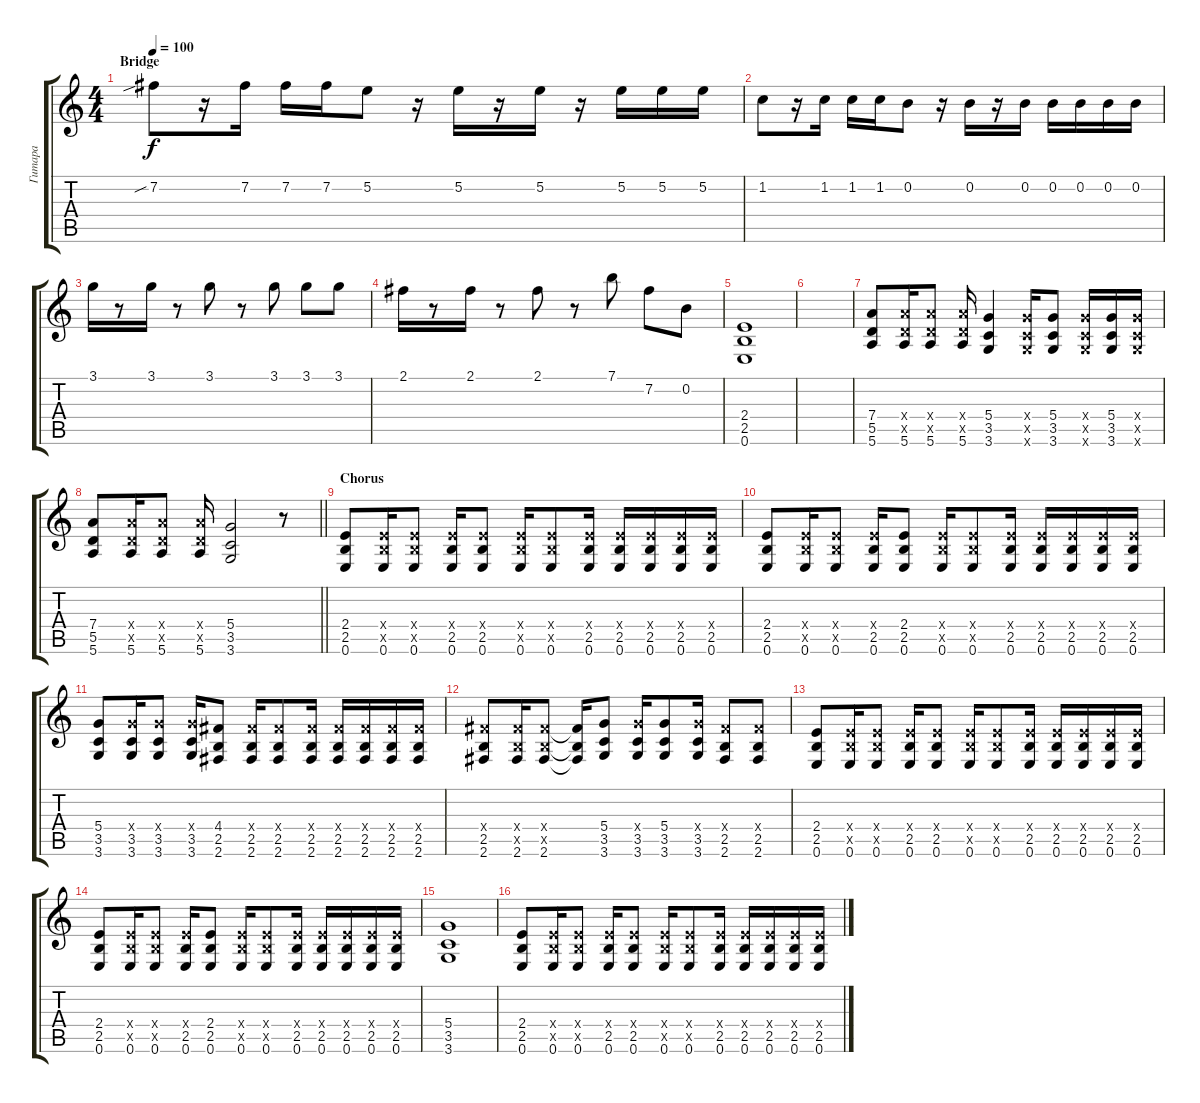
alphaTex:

\track ("Гитара" "Гитара") {instrument overdrivenguitar}
\staff {score tabs}
\tuning (E4 B3 G3 D3 A2 E2) {hide}
\ts (4 4)
\section ("" "Bridge")
\tempo 100
\clef g2
\ks c
7.2{sib}.8{dy f} r.16 7.2.16 7.2.16 7.2.16 5.2.8 r.16 5.2.16 r.16 5.2.16 r.16 5.2.16 5.2.16 5.2.16 |
1.2.8 r.16 1.2.16 1.2.16 1.2.16 0.2.8 r.16 0.2.16 r.16 0.2.16 0.2.16 0.2.16 0.2.16 0.2.16 |
3.1.16 r.8 3.1.16 r.8 3.1.8 r.8 3.1.8 3.1.8 3.1.8 |
2.1.16 r.8 2.1.16 r.8 2.1.8 r.8 7.1.8 7.2.8 0.2.8 |
(2.4 2.5 0.6).1 |
|
(7.4 5.5 5.6).8 (7.4{x} 5.5{x} 5.6).16 (7.4{x} 5.5{x} 5.6).8 (7.4{x} 5.5{x} 5.6).16 (5.4 3.5 3.6).4 (5.4{x} 3.5{x} 3.6{x}).16 (5.4 3.5 3.6).8 (5.4{x} 3.5{x} 3.6{x}).16 (5.4 3.5 3.6).16 (5.4{x} 3.5{x} 3.6{x}).16 |
\barLineRight lightlight
(7.4 5.5 5.6).8 (7.4{x} 5.5{x} 5.6).16 (7.4{x} 5.5{x} 5.6).8 (7.4{x} 5.5{x} 5.6).16 (5.4 3.5 3.6).2 r.8 |
\section ("" "Chorus")
(2.4 2.5 0.6).8 (2.4{x} 2.5{x} 0.6).16 (2.4{x} 2.5{x} 0.6).8 (2.4{x} 2.5 0.6).16 (2.4{x} 2.5 0.6).8 (2.4{x} 2.5{x} 0.6).16 (2.4{x} 2.5{x} 0.6).8 (2.4{x} 2.5 0.6).16 (2.4{x} 2.5 0.6).16 (2.4{x} 2.5 0.6).16 (2.4{x} 2.5 0.6).16 (2.4{x} 2.5 0.6).16 |
(2.4 2.5 0.6).8 (2.4{x} 2.5{x} 0.6).16 (2.4{x} 2.5{x} 0.6).8 (2.4{x} 2.5 0.6).16 (2.4 2.5 0.6).8 (2.4{x} 2.5{x} 0.6).16 (2.4{x} 2.5{x} 0.6).8 (2.4{x} 2.5 0.6).16 (2.4{x} 2.5 0.6).16 (2.4{x} 2.5 0.6).16 (2.4{x} 2.5 0.6).16 (2.4{x} 2.5 0.6).16 |
(5.4 3.5 3.6).8 (5.4{x} 3.5 3.6).16 (5.4{x} 3.5 3.6).8 (5.4{x} 3.5 3.6).16 (4.4 2.5 2.6).8 (4.4{x} 2.5 2.6).16 (4.4{x} 2.5 2.6).8 (4.4{x} 2.5 2.6).16 (4.4{x} 2.5 2.6).16 (4.4{x} 2.5 2.6).16 (4.4{x} 2.5 2.6).16 (4.4{x} 2.5 2.6).16 |
(4.4{x} 2.5 2.6).8 (4.4{x} 2.5{x} 2.6).16 (4.4{x} 2.5{x} 2.6).8 (4.4{t} 2.5{t} 2.6{t}).16 (5.4 3.5 3.6).8 (5.4{x} 3.5 3.6).16 (5.4 3.5 3.6).8 (5.4{x} 3.5 3.6).16 (4.4{x} 2.5 2.6).8 (4.4{x} 2.5 2.6).8 |
(2.4 2.5 0.6).8 (2.4{x} 2.5{x} 0.6).16 (2.4{x} 2.5{x} 0.6).8 (2.4{x} 2.5 0.6).16 (2.4{x} 2.5 0.6).8 (2.4{x} 2.5{x} 0.6).16 (2.4{x} 2.5{x} 0.6).8 (2.4{x} 2.5 0.6).16 (2.4{x} 2.5 0.6).16 (2.4{x} 2.5 0.6).16 (2.4{x} 2.5 0.6).16 (2.4{x} 2.5 0.6).16 |
(2.4 2.5 0.6).8 (2.4{x} 2.5{x} 0.6).16 (2.4{x} 2.5{x} 0.6).8 (2.4{x} 2.5 0.6).16 (2.4 2.5 0.6).8 (2.4{x} 2.5{x} 0.6).16 (2.4{x} 2.5{x} 0.6).8 (2.4{x} 2.5 0.6).16 (2.4{x} 2.5 0.6).16 (2.4{x} 2.5 0.6).16 (2.4{x} 2.5 0.6).16 (2.4{x} 2.5 0.6).16 |
(5.4 3.5 3.6).1 |
(2.4 2.5 0.6).8 (2.4{x} 2.5{x} 0.6).16 (2.4{x} 2.5{x} 0.6).8 (2.4{x} 2.5 0.6).16 (2.4{x} 2.5 0.6).8 (2.4{x} 2.5{x} 0.6).16 (2.4{x} 2.5{x} 0.6).8 (2.4{x} 2.5 0.6).16 (2.4{x} 2.5 0.6).16 (2.4{x} 2.5 0.6).16 (2.4{x} 2.5 0.6).16 (2.4{x} 2.5 0.6).16
